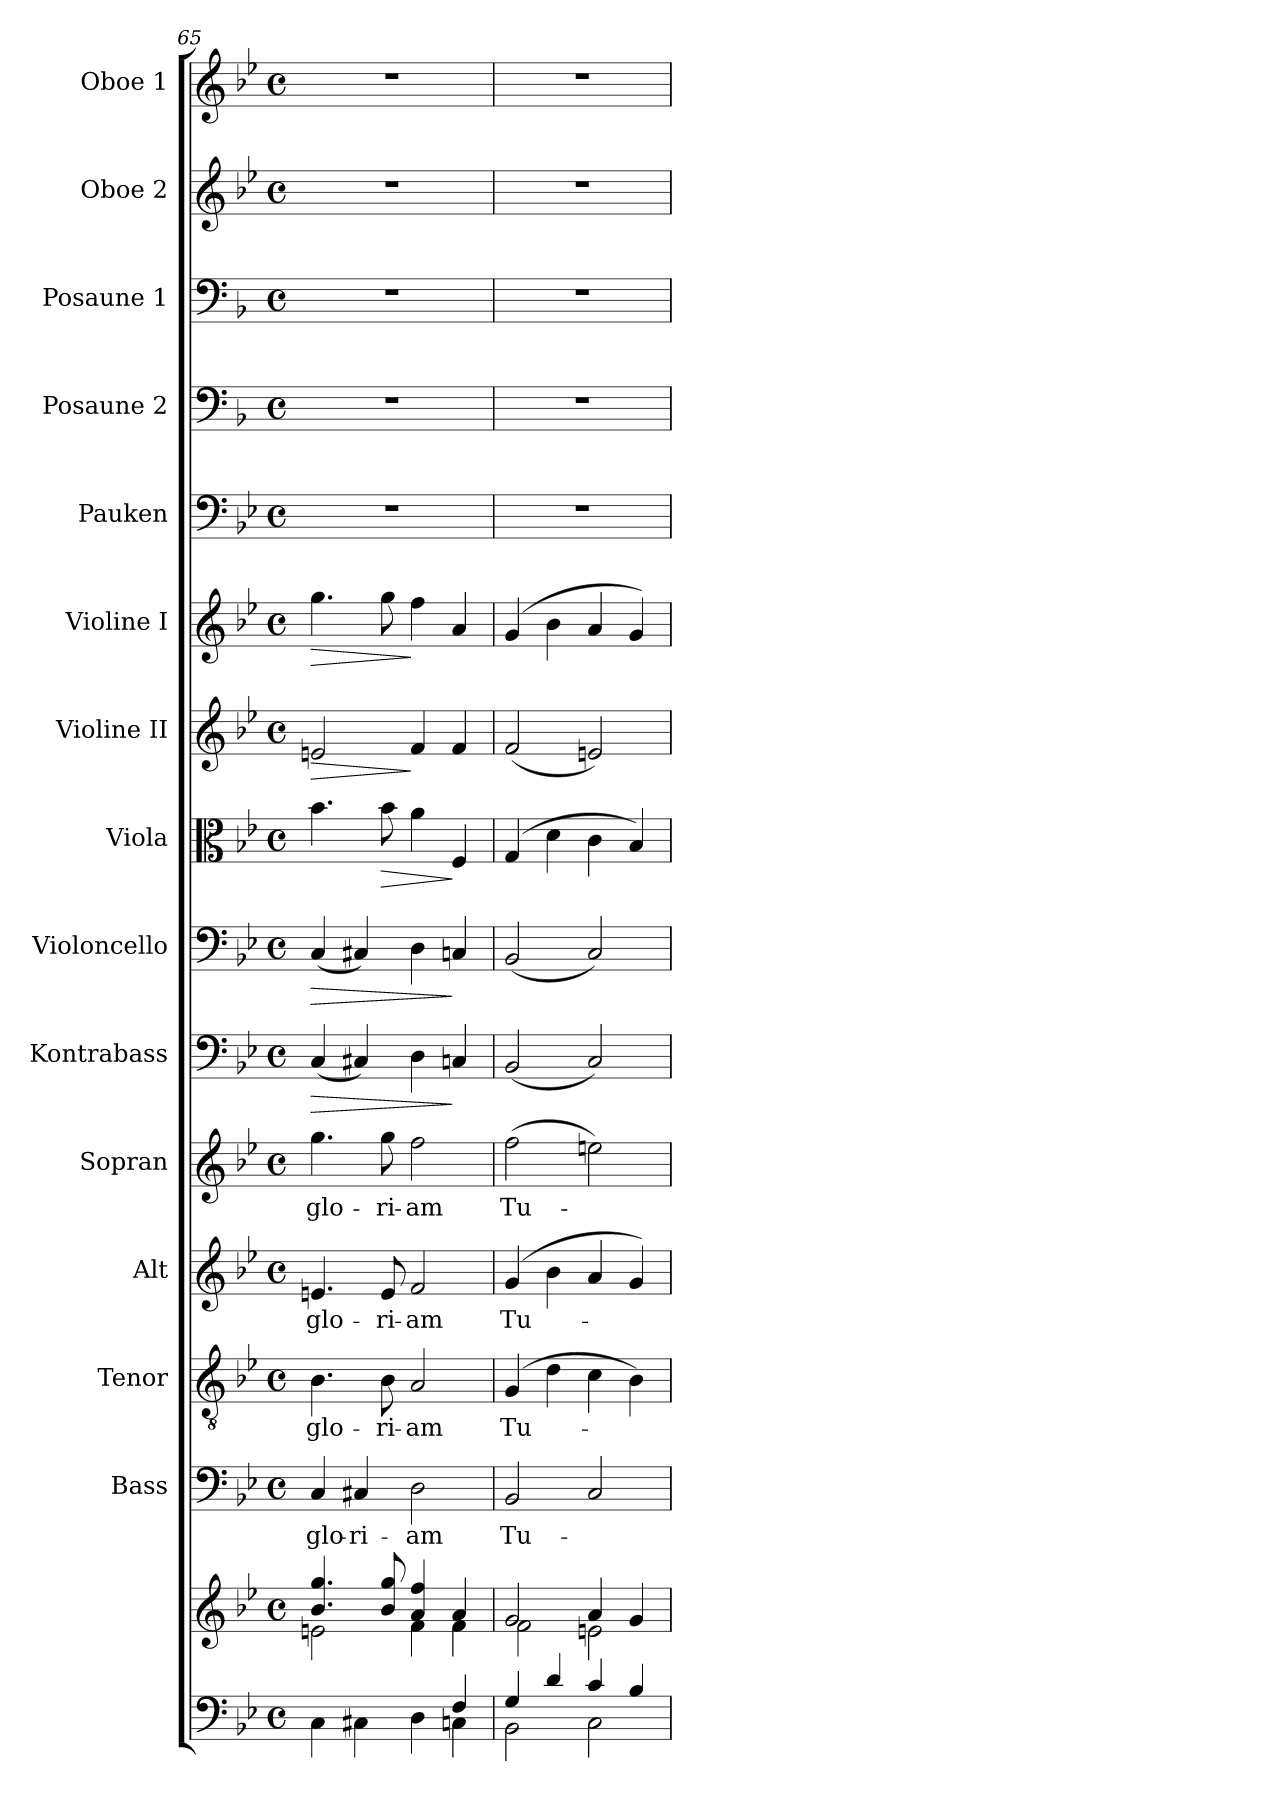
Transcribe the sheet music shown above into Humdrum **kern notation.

**kern	**kern	**kern	**text	**kern	**text	**kern	**text	**kern	**text	**kern	**dynam	**kern	**dynam	**kern	**dynam	**kern	**dynam	**kern	**dynam	**kern	**kern	**kern	**kern	**kern
*part15	*part15	*part14	*part14	*part13	*part13	*part12	*part12	*part11	*part11	*part10	*part10	*part9	*part9	*part8	*part8	*part7	*part7	*part6	*part6	*part5	*part4	*part3	*part2	*part1
*staff16	*staff15	*staff14	*staff14	*staff13	*staff13	*staff12	*staff12	*staff11	*staff11	*staff10	*staff10	*staff9	*staff9	*staff8	*staff8	*staff7	*staff7	*staff6	*staff6	*staff5	*staff4	*staff3	*staff2	*staff1
*	*	*I"Bass	*	*I"Tenor	*	*I"Alt	*	*I"Sopran	*	*I"Kontrabass	*	*I"Violoncello	*	*I"Viola	*	*I"Violine II	*	*I"Violine I	*	*I"Pauken	*I"Posaune 2	*I"Posaune 1	*I"Oboe 2	*I"Oboe 1
*	*	*I'B.	*	*I'T.	*	*I'A.	*	*I'S.	*	*I'Kb.	*	*I'Vc.	*	*I'Vla.	*	*I'Vl. II	*	*I'Vl. I	*	*I'Pk.	*I'Pos. 2	*I'Pos. 1	*I'Ob. 2	*I'Ob. 1
*clefF4	*clefG2	*clefF4	*	*clefGv2	*	*clefG2	*	*clefG2	*	*clefF4	*	*clefF4	*	*clefC3	*	*clefG2	*	*clefG2	*	*clefF4	*clefF4	*clefF4	*clefG2	*clefG2
*	*	*	*	*	*	*	*	*	*	*ITrd7c12	*	*	*	*	*	*	*	*	*	*	*ITrd4c7	*ITrd4c7	*	*
*k[b-e-]	*k[b-e-]	*k[b-e-]	*	*k[b-e-]	*	*k[b-e-]	*	*k[b-e-]	*	*k[b-e-]	*	*k[b-e-]	*	*k[b-e-]	*	*k[b-e-]	*	*k[b-e-]	*	*k[b-e-]	*k[b-e-]	*k[b-e-]	*k[b-e-]	*k[b-e-]
*B-:	*B-:	*B-:	*	*B-:	*	*B-:	*	*B-:	*	*B-:	*	*B-:	*	*B-:	*	*B-:	*	*B-:	*	*B-:	*B-:	*B-:	*B-:	*B-:
*M4/4	*M4/4	*M4/4	*	*M4/4	*	*M4/4	*	*M4/4	*	*M4/4	*	*M4/4	*	*M4/4	*	*M4/4	*	*M4/4	*	*M4/4	*M4/4	*M4/4	*M4/4	*M4/4
*met(c)	*met(c)	*met(c)	*	*met(c)	*	*met(c)	*	*met(c)	*	*met(c)	*	*met(c)	*	*met(c)	*	*met(c)	*	*met(c)	*	*met(c)	*met(c)	*met(c)	*met(c)	*met(c)
=65	=65	=65	=65	=65	=65	=65	=65	=65	=65	=65	=65	=65	=65	=65	=65	=65	=65	=65	=65	=65	=65	=65	=65	=65
*^	*^	*	*	*	*	*	*	*	*	*	*	*	*	*	*	*	*	*	*	*	*	*	*	*
!	!	!	!	!	!LO:LY:b	!	!LO:LY:b	!	!LO:LY:b	!	!LO:LY:b	!	!LO:HP:b	!	!LO:HP:b	!	!	!	!LO:HP:b	!	!LO:HP:b	!	!	!	!	!
2.ryy	4C\	4.b-/ 4.gg/	2en\	4C/	glo-	4.B-\	glo-	4.en/	glo-	4.gg\	glo-	(<4CC/	>	(<4C/	>	4.b-\	.	2en/	>	4.gg\	>	1r	1r	1r	1r	1r
!	!	!	!	!	!LO:LY:b	!	!	!	!	!	!	!	!	!	!	!	!	!	!	!	!	!	!	!	!	!
.	4C#X\	.	.	4C#X/	-ri-	.	.	.	.	.	.	4CC#X/)	.	4C#X/)	.	.	.	.	.	.	.	.	.	.	.	.
!	!	!	!	!	!	!	!LO:LY:b	!	!LO:LY:b	!	!LO:LY:b	!	!	!	!	!	!LO:HP:b	!	!	!	!	!	!	!	!	!
.	.	8b-/ 8gg/	.	.	.	8B-\	-ri-	8e/	-ri-	8gg\	-ri-	.	.	.	.	8b-\	>	.	.	8gg\	.	.	.	.	.	.
!	!	!	!	!	!LO:LY:b	!	!LO:LY:b	!	!LO:LY:b	!	!LO:LY:b	!	!	!	!	!	!	!	!	!	!	!	!	!	!	!
.	4D\	4a/ 4ff/	4f\	2D\	-am	2A/	-am	2f/	-am	2ff\	-am	4DD\	.	4D\	.	4a\	.	4f/	]	4ff\	]	.	.	.	.	.
4F/	4Cn\	4a/	4f\	.	.	.	.	.	.	.	.	4CCn/	]	4Cn/	]	4F/	]	4f/	.	4a/	.	.	.	.	.	.
=66	=66	=66	=66	=66	=66	=66	=66	=66	=66	=66	=66	=66	=66	=66	=66	=66	=66	=66	=66	=66	=66	=66	=66	=66	=66	=66
!	!	!	!	!	!LO:LY:b	!	!LO:LY:b	!	!LO:LY:b	!	!LO:LY:b	!	!	!	!	!	!	!	!	!	!	!	!	!	!	!
4G/	2BB-\	2g/	2f\	2BB-/	Tu-	(4G/	Tu-	(4g/	Tu-	(>2ff\	Tu-	(<2BBB-/	.	(<2BB-/	.	(4G/	.	(<2f/	.	(4g/	.	1r	1r	1r	1r	1r
4d/	.	.	.	.	.	4d\	.	4b-\	.	.	.	.	.	.	.	4d\	.	.	.	4b-\	.	.	.	.	.	.
4c/	2C\	4a/	2en\	2C/	.	4c\	.	4a/	.	2een\)	.	2CC/)	.	2C/)	.	4c\	.	2en/)	.	4a/	.	.	.	.	.	.
4B-/	.	4g/	.	.	.	4B-\)	.	4g/)	.	.	.	.	.	.	.	4B-/)	.	.	.	4g/)	.	.	.	.	.	.
*v	*v	*	*	*	*	*	*	*	*	*	*	*	*	*	*	*	*	*	*	*	*	*	*	*	*	*
*	*v	*v	*	*	*	*	*	*	*	*	*	*	*	*	*	*	*	*	*	*	*	*	*	*	*
=	=	=	=	=	=	=	=	=	=	=	=	=	=	=	=	=	=	=	=	=	=	=	=	=
*-	*-	*-	*-	*-	*-	*-	*-	*-	*-	*-	*-	*-	*-	*-	*-	*-	*-	*-	*-	*-	*-	*-	*-	*-
